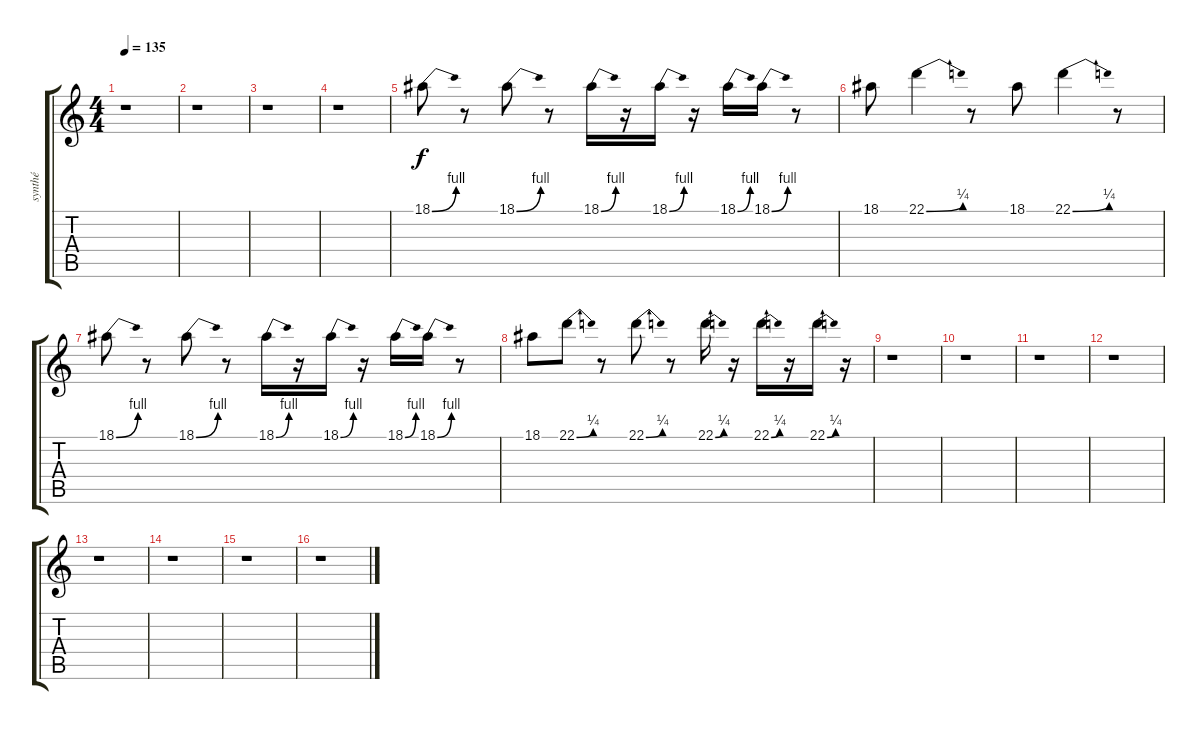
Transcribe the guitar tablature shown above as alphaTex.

\track ("synthé" "synthé") {instrument drawbarorgan}
\staff {score tabs}
\tuning (E4 B3 G3 D3 A2 E2) {hide}
\ts (4 4)
\tempo 135
\clef g2
\ks c
r.1{dy f} |
r.1 |
r.1 |
r.1 |
18.1{be (bend 0 0 60 4)}.8 r.8 18.1{be (bend 0 0 60 4)}.8 r.8 18.1{be (bend 0 0 60 4)}.16 r.16 18.1{be (bend 0 0 60 4)}.16 r.16 18.1{be (bend 0 0 60 4)}.16 18.1{be (bend 0 0 60 4)}.16 r.8 |
18.1.8 22.1{be (bend 0 0 60 1)}.4 r.8 18.1.8 22.1{be (bend 0 0 60 1)}.4 r.8 |
18.1{be (bend 0 0 60 4)}.8 r.8 18.1{be (bend 0 0 60 4)}.8 r.8 18.1{be (bend 0 0 60 4)}.16 r.16 18.1{be (bend 0 0 60 4)}.16 r.16 18.1{be (bend 0 0 60 4)}.16 18.1{be (bend 0 0 60 4)}.16 r.8 |
18.1.8 22.1{be (bend 0 0 60 1)}.8 r.8 22.1{be (bend 0 0 60 1)}.8 r.8 22.1{be (bend 0 0 60 1)}.16 r.16 22.1{be (bend 0 0 60 1)}.16 r.16 22.1{be (bend 0 0 60 1)}.16 r.16 |
r.1 |
r.1 |
r.1 |
r.1 |
r.1 |
r.1 |
r.1 |
r.1
